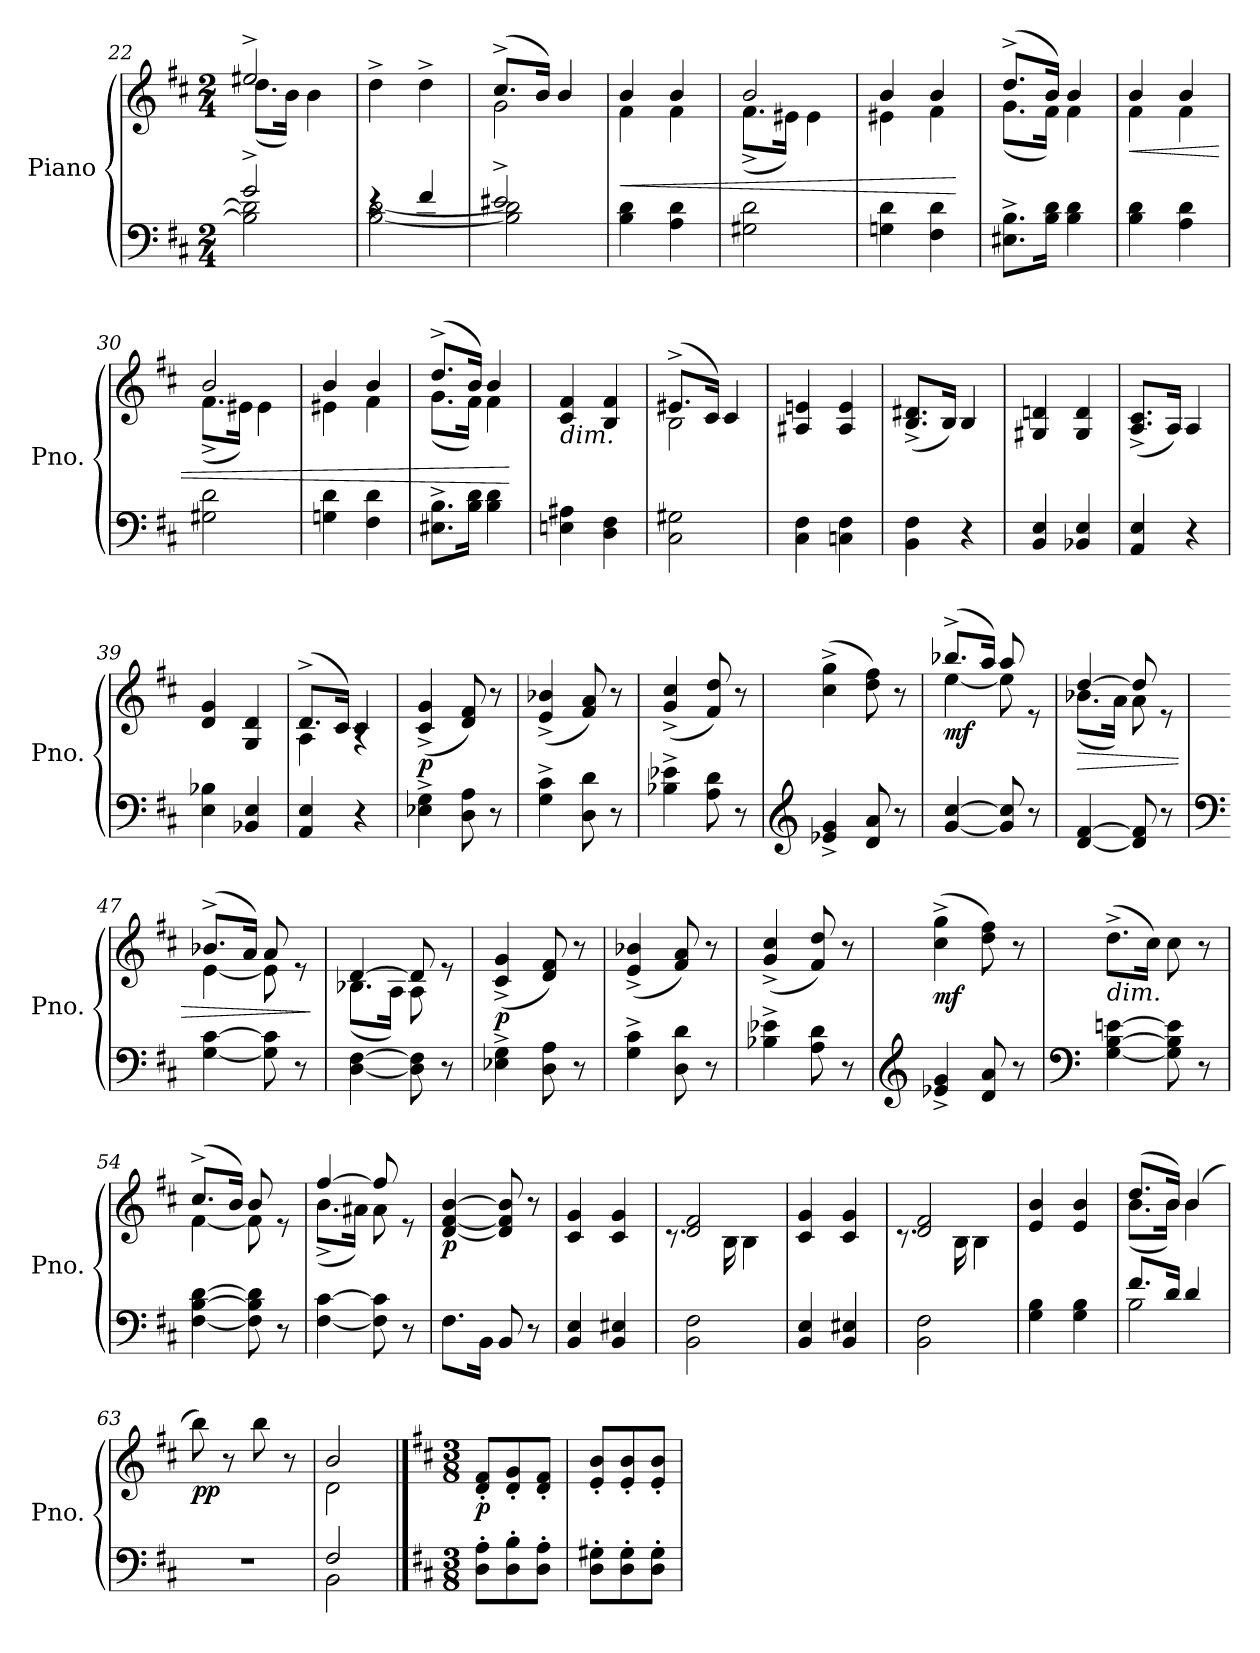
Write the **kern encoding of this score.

**kern	**kern	**dynam
*part1	*part1	*part1
*staff2	*staff1	*staff1/2
*I"Piano	*	*
*I'Pno.	*	*
*clefF4	*clefG2	*
*k[f#c#]	*k[f#c#]	*
*M2/4	*M2/4	*
=22	=22	=22
*^	*^	*
2g^/	2B\] 2d\]	2ee#X^/	(<8.dd\L	.
.	.	.	16b\Jk)	.
.	.	.	4b\	.
*	*	*v	*v	*
=23	=23	=23	=23
4re	[2B\ [2d\	4dd^\	.
4f#/	.	4dd^\	.
!!LO:PB:g=z
=24	=24	=24	=24
*	*	*^	*
2e#X^/	2B\] 2d\]	(>8.cc#^/L	2g\	.
.	.	16b/Jk)	.	.
.	.	4b/	.	.
*v	*v	*	*	*
=25	=25	=25	=25
!	!	!	!LO:HP:b
4B\ 4d\	4b/	4f#\	<
4A\ 4d\	4b/	4f#\	.
=26	=26	=26	=26
2G#X\ 2d\	2b/	(<8.f#^\L	.
.	.	16e#X\Jk)	.
.	.	4e#\	.
=27	=27	=27	=27
4Gn\ 4d\	4b/	4e#X\	.
4F#\ 4d\	4b/	4f#\	.
*	*v	*v	*
.	.	[
=28	=28	=28
*	*^	*
8.E#X\^ 8.B\^L	(>8.dd^/L	(<8.g\L	.
16B\ 16d\Jk	16b/Jk)	16f#\Jk)	.
4B\ 4d\	4b/	4f#\	.
=29	=29	=29	=29
!	!	!	!LO:HP:b
4B\ 4d\	4b/	4f#\	<
4A\ 4d\	4b/	4f#\	.
=30	=30	=30	=30
2G#X\ 2d\	2b/	(<8.f#^\L	.
.	.	16e#X\Jk)	.
.	.	4e#\	.
=31	=31	=31	=31
4Gn\ 4d\	4b/	4e#X\	.
4F#\ 4d\	4b/	4f#\	.
=32	=32	=32	=32
8.E#X\^ 8.B\^L	(>8.dd^/L	(<8.g\L	.
16B\ 16d\Jk	16b/Jk)	16f#\Jk)	.
4B\ 4d\	4b/	4f#\	.
*	*v	*v	*
.	.	[
=33	=33	=33
!	!LO:TX:b:i:t=dim.	!
4En\ 4A#X\	4c#/ 4f#/	.
4D\ 4F#\	4B/ 4f#/	.
!!LO:PB:g=z
=34	=34	=34
*	*^	*
2C#\ 2G#X\	(>8.e#X^/L	2B\	.
.	16c#/Jk)	.	.
.	4c#/	.	.
*	*v	*v	*
=35	=35	=35
4C#\ 4F#\	4A#X/ 4en/	.
4Cn\ 4F#\	4A#/ 4e/	.
=36	=36	=36
4BB\ 4F#\	(<8.B/^ 8.d#X/^L	.
.	16B/Jk)	.
4r	4B/	.
=37	=37	=37
4BB/ 4E/	4G#X/ 4dn/	.
4BB-X/ 4E/	4G#/ 4d/	.
=38	=38	=38
4AA/ 4E/	(<8.A/^ 8.c#/^L	.
.	16A/Jk)	.
4r	4A/	.
=39	=39	=39
4E\ 4B-X\	4d/ 4g/	.
4BB-X/ 4E/	4G/ 4d/	.
=40	=40	=40
*	*^	*
4AA/ 4E/	(>8.d^/L	4A\	.
.	16c#/Jk)	.	.
4r	4c#/	4rA	.
=41	=41	=41	=41
!	!LO:TX:b:i:t=cresc.	!	!
!	!	!	!LO:DY:b
*	*v	*v	*
4E-X\^ 4G\^	(<4c#/^ 4g/^	p
8D\ 8A\	8d/ 8f#/)	.
8r	8r	.
!!LO:LB:g=z
=42	=42	=42
4G\^ 4c#\^	(<4e/^ 4b-X/^	.
8D\ 8d\	8f#/ 8a/)	.
8r	8r	.
=43	=43	=43
4B-X\^ 4e-X\^	(<4g/^ 4cc#/^	.
8A\ 8d\	8f#/ 8dd/)	.
8r	8r	.
=44	=44	=44
*clefG2	*	*
4e-X/^ 4g/^	(>4cc#\^ 4gg\^	.
8d/ 8a/	8dd\ 8ff#\)	.
8r	8r	.
=45	=45	=45
*	*^	*
!	!	!	!LO:DY:b
[4g/ [4cc#/	(>8.bb-X^/L	[4ee\	mf
.	16aa/Jk)	.	.
8g/] 8cc#/]	8aa/	8ee\]	.
8r	8re	8ryy	.
=46	=46	=46	=46
!	!	!	!LO:HP:b
[4d/ [4f#/	[4dd/	(<8.b-X\L	>
.	.	16a\Jk)	.
8d/] 8f#/]	8dd/]	8a\	.
8r	8re	8ryy	.
=47	=47	=47	=47
*clefF4	*	*	*
[4G\ [4c#\	(>8.b-X^/L	[4e\	.
.	16a/Jk)	.	.
8G\] 8c#\]	8a/	8e\]	.
8r	8re	8ryy	.
*	*v	*v	*
.	.	]
!!LO:LB:g=z
=48	=48	=48
*	*^	*
[4D\ [4F#\	[4d/	(<8.B-X\L	.
.	.	16A\Jk)	.
8D\] 8F#\]	8d/]	8A\	.
8r	8re	8ryy	.
=49	=49	=49	=49
!	!LO:TX:b:i:t=cresc.	!	!
!	!	!	!LO:DY:b
*	*v	*v	*
4E-X\^ 4G\^	(<4c#/^ 4g/^	p
8D\ 8A\	8d/ 8f#/)	.
8r	8r	.
=50	=50	=50
4G\^ 4c#\^	(<4e/^ 4b-X/^	.
8D\ 8d\	8f#/ 8a/)	.
8r	8r	.
=51	=51	=51
4B-X\^ 4e-X\^	(<4g/^ 4cc#/^	.
8A\ 8d\	8f#/ 8dd/)	.
8r	8r	.
=52	=52	=52
*clefG2	*	*
!	!	!LO:DY:b
4e-X/^ 4g/^	(>4cc#\^ 4gg\^	mf
8d/ 8a/	8dd\ 8ff#\)	.
8r	8r	.
=53	=53	=53
*clefF4	*	*
!	!LO:TX:b:i:t=dim.	!
[4G\ [4B\ [4en\	(>8.dd^\L	.
.	16cc#\Jk)	.
8G\] 8B\] 8e\]	8cc#\	.
8r	8r	.
=54	=54	=54
*	*^	*
[4F#\ [4B\ [4d\	(>8.cc#^/L	[4f#\	.
.	16b/Jk)	.	.
8F#\] 8B\] 8d\]	8b/	8f#\]	.
8r	8re	8ryy	.
!!LO:PB:g=z	!!
=55	=55	=55	=55
[4F#\ [4c#\	[4ff#/	(<8.b^\L	.
.	.	16a#X\Jk)	.
8F#\] 8c#\]	8ff#/]	8a#\	.
8r	8re	8ryy	.
=56	=56	=56	=56
!	!	!	!LO:DY:b
*	*v	*v	*
8.F#\L	[4d/ [4f#/ [4b/	p
16BB\Jk	.	.
8BB/	8d/] 8f#/] 8b/]	.
8r	8r	.
=57	=57	=57
4BB/ 4E/	4c#/ 4g/	.
4BB/ 4E#X/	4c#/ 4g/	.
=58	=58	=58
*	*^	*
2BB\ 2F#\	2d/ 2f#/	8.rc	.
.	.	16B\	.
.	.	4B\	.
*	*v	*v	*
=59	=59	=59
4BB/ 4E/	4c#/ 4g/	.
4BB/ 4E#X/	4c#/ 4g/	.
=60	=60	=60
*	*^	*
2BB\ 2F#\	2d/ 2f#/	8.rc	.
.	.	16B\	.
.	.	4B\	.
*	*v	*v	*
=61	=61	=61
4G\ 4B\	4e/ 4b/	.
4G\ 4B\	4e/ 4b/	.
=62	=62	=62
*^	*^	*
8.f#/L	2B\	(>8.dd/L	(<8.b\L	.
16d/Jk	.	16b/Jk)	16b\Jk)	.
4d/	.	(>4b/	4b\	.
*v	*v	*	*	*
=63	=63	=63	=63
!	!	!	!LO:DY:b
*	*v	*v	*
2r	8bb\)	pp
.	8r	.
.	8bb\	.
.	8r	.
=64	=64	=64
*^	*^	*
2F#/	2BB\	2b/	2d\	.
*v	*v	*	*	*
*	*v	*v	*
!!LO:PB:g=z
==1	==1	==1
*k[f#c#]	*k[f#c#]	*
*M3/8	*M3/8	*
*^	*^	*
!	!	!LO:TX:a:B:t=Presto	!	!
!	!	!	!	!LO:DY:b
*v	*v	*	*	*
*	*v	*v	*
8D\' 8A\'L	8d/' 8f#/'L	p
8D\' 8B\'	8d/' 8g/'	.
8D\' 8A\'J	8d/' 8f#/'J	.
=2	=2	=2
8D\' 8G#X\'L	8e/' 8b/'L	.
8D\' 8G#\'	8e/' 8b/'	.
8D\' 8G#\'J	8e/' 8b/'J	.
=	=	=
*-	*-	*-
